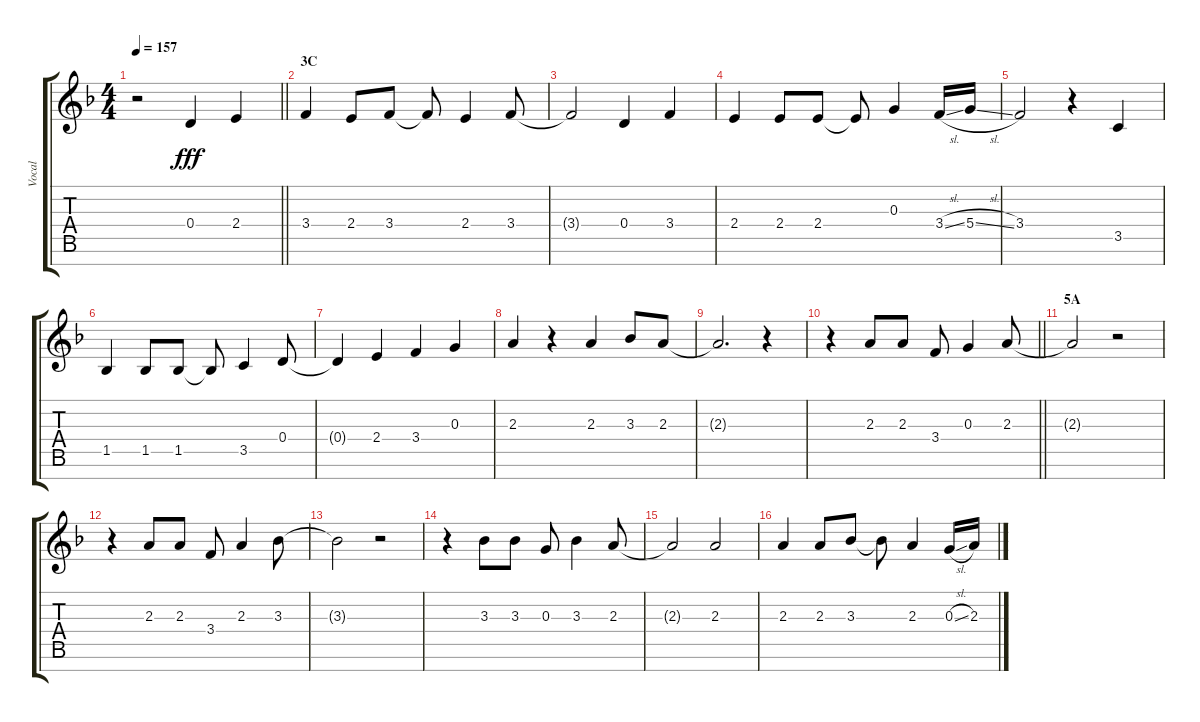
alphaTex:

\track ("Vocal" "Vocal") {instrument voiceoohs}
\staff {score tabs}
\tuning (E5 B4 G4 D4 A3 E3 B2) {hide}
\ts (4 4)
\tempo 157
\clef g2
\barLineRight lightlight
\ks f
r.2{dy f} 0.4.4{dy fff} 2.4.4 |
\section ("" "3C")
3.4.4 2.4.8 3.4.8 3.4{t}.8 2.4.4 3.4.8 |
3.4{t}.2 0.4.4 3.4.4 |
2.4.4 2.4.8 2.4.8 2.4{t}.8 0.3.4 3.4{sl}.16 5.4{sl}.16 |
3.4.2 r.4 3.5.4 |
1.5.4 1.5.8 1.5.8 1.5{t}.8 3.5.4 0.4.8 |
0.4{t}.4 2.4.4 3.4.4 0.3.4 |
2.3.4 r.4 2.3.4 3.3.8 2.3.8 |
2.3{t}.2{d} r.4 |
\barLineRight lightlight
r.4 2.3.8 2.3.8 3.4.8 0.3.4 2.3.8 |
\section ("" "5A")
2.3{t}.2 r.2 |
r.4 2.3.8 2.3.8 3.4.8 2.3.4 3.3.8 |
3.3{t}.2 r.2 |
r.4 3.3.8 3.3.8 0.3.8 3.3.4 2.3.8 |
2.3{t}.2 2.3.2 |
2.3.4 2.3.8 3.3.8 3.3{t}.8 2.3.4 0.3{sl}.16 2.3{sl}.16
